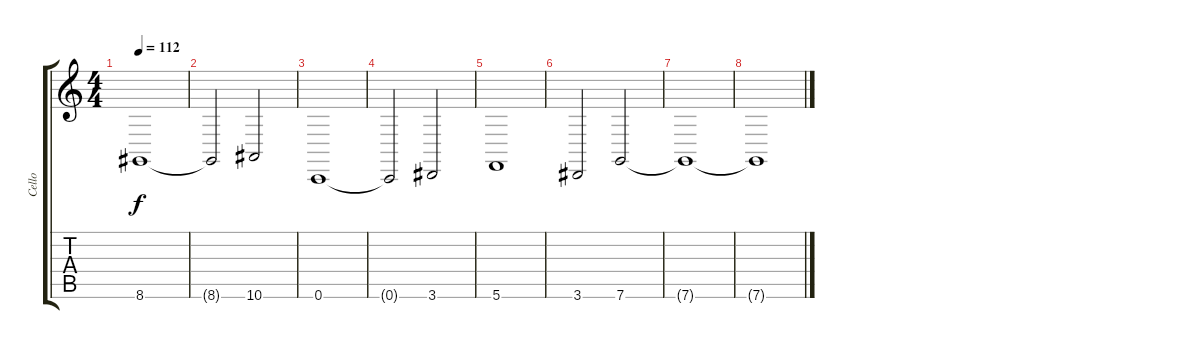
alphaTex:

\track ("Cello" "Cello") {instrument cello}
\staff {score tabs}
\tuning (D4 A3 F3 C3 G2 C2) {hide}
\ts (4 4)
\tempo 112
\clef g2
\ks c
8.6.1{dy f} |
8.6{t}.2 10.6.2 |
0.6.1 |
0.6{t}.2 3.6.2 |
5.6.1 |
3.6.2 7.6.2 |
7.6{t}.1 |
7.6{t}.1
